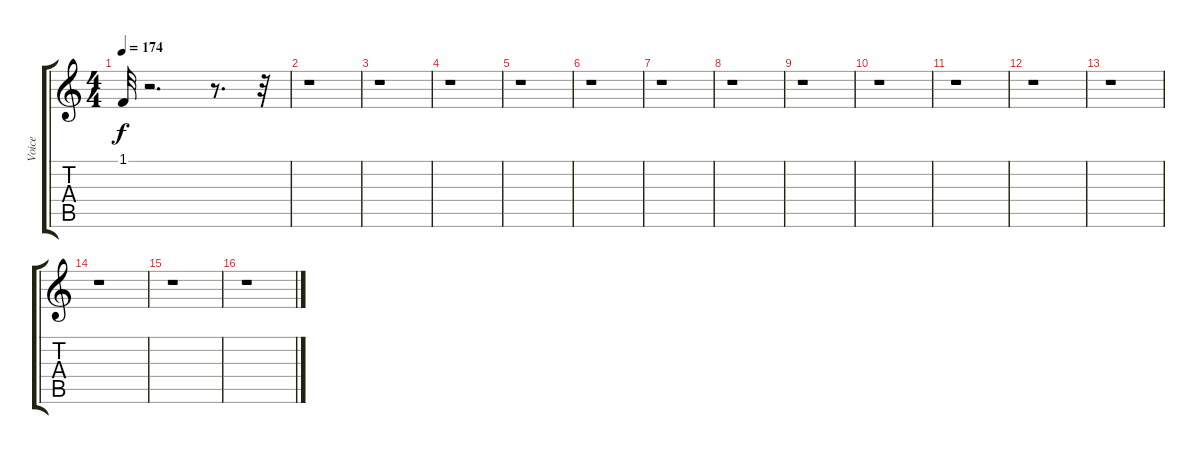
\track ("Voice" "Voice") {instrument choiraahs}
\staff {score tabs}
\tuning (E4 B3 G3 D3 A2 E2) {hide}
\ts (4 4)
\tempo 174
\clef g2
\ks c
1.1{t}.32{dy f} r.2{d} r.8{d} r.32 |
r.1 |
r.1 |
r.1 |
r.1 |
r.1 |
r.1 |
r.1 |
r.1 |
r.1 |
r.1 |
r.1 |
r.1 |
r.1 |
r.1 |
r.1
